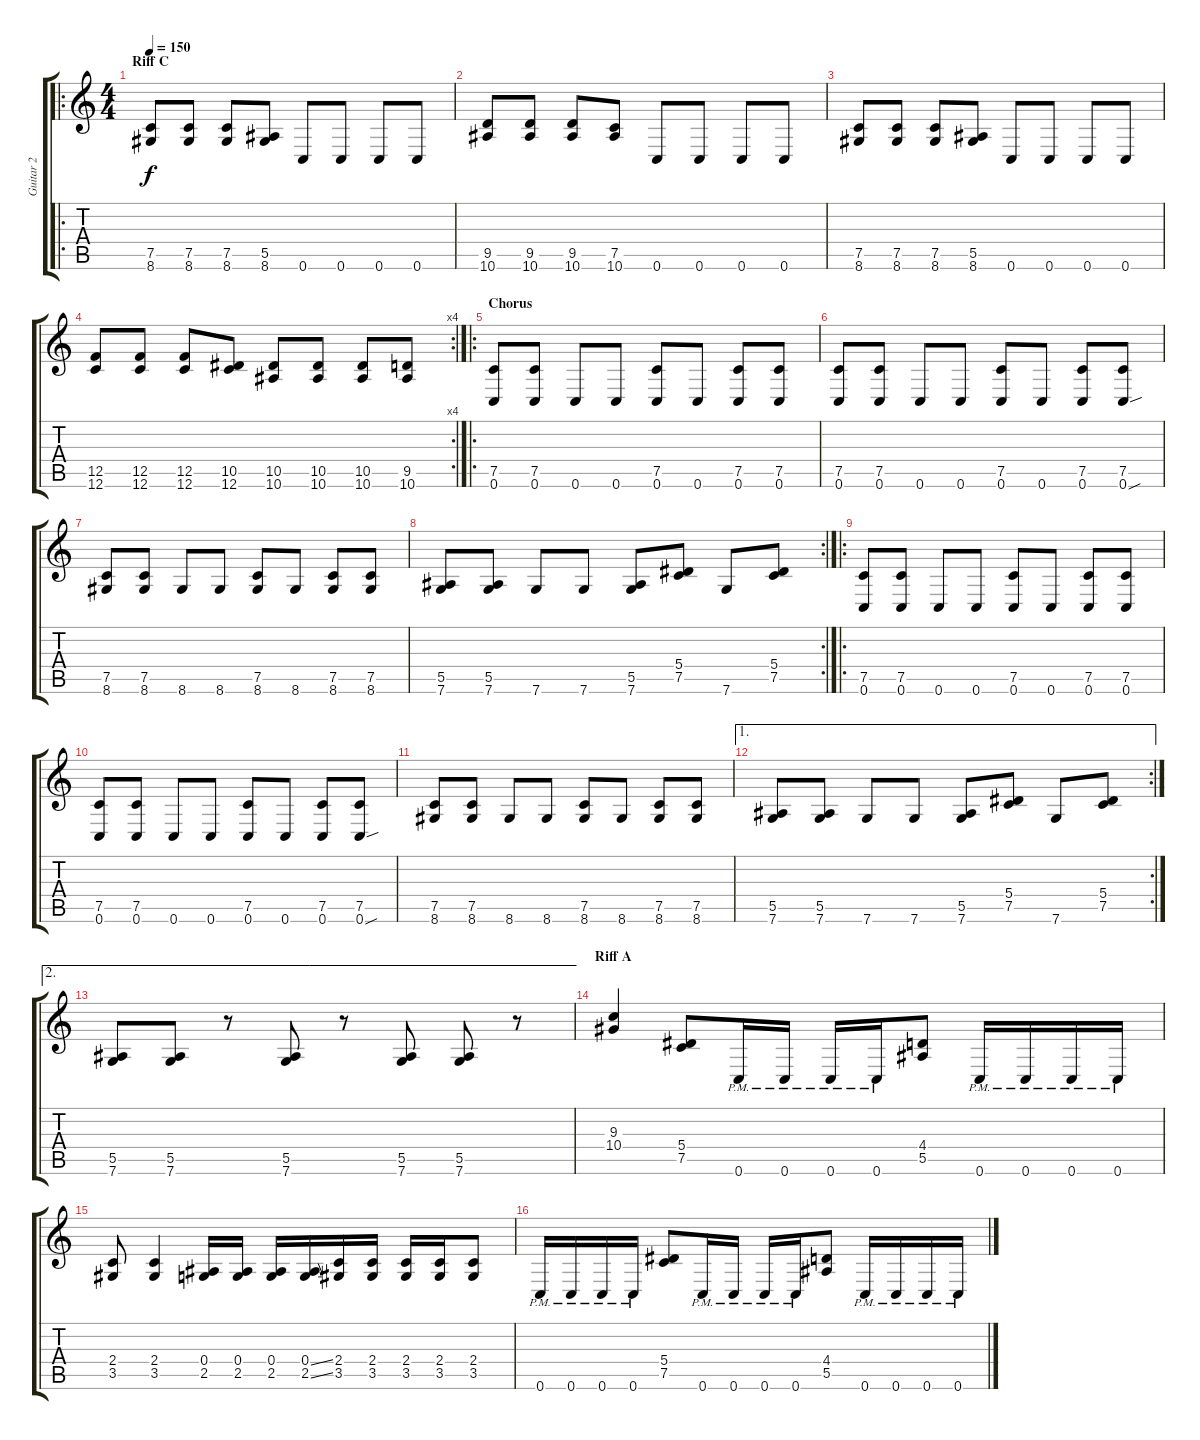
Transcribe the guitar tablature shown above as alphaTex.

\track ("Guitar 2" "Guitar 2") {instrument distortionguitar}
\staff {score tabs}
\tuning (C4 G3 Eb3 Bb2 F2 C2) {hide}
\ro
\ts (4 4)
\section ("" "Riff C")
\tempo 150
\clef g2
\ks c
(7.5 8.6).8{dy f} (7.5 8.6).8 (7.5 8.6).8 (5.5 8.6).8 0.6.8 0.6.8 0.6.8 0.6.8 |
(9.5 10.6).8 (9.5 10.6).8 (9.5 10.6).8 (7.5 10.6).8 0.6.8 0.6.8 0.6.8 0.6.8 |
(7.5 8.6).8 (7.5 8.6).8 (7.5 8.6).8 (5.5 8.6).8 0.6.8 0.6.8 0.6.8 0.6.8 |
\rc 4
(12.5 12.6).8 (12.5 12.6).8 (12.5 12.6).8 (10.5 12.6).8 (10.5 10.6).8 (10.5 10.6).8 (10.5 10.6).8 (9.5 10.6).8 |
\ro
\section ("" "Chorus")
(7.5 0.6).8 (7.5 0.6).8 0.6.8 0.6.8 (7.5 0.6).8 0.6.8 (7.5 0.6).8 (7.5 0.6).8 |
(7.5 0.6).8 (7.5 0.6).8 0.6.8 0.6.8 (7.5 0.6).8 0.6.8 (7.5 0.6).8 (7.5 0.6{sou}).8 |
(7.5 8.6).8 (7.5 8.6).8 8.6.8 8.6.8 (7.5 8.6).8 8.6.8 (7.5 8.6).8 (7.5 8.6).8 |
\rc 2
(5.5 7.6).8 (5.5 7.6).8 7.6.8 7.6.8 (5.5 7.6).8 (5.4 7.5).8 7.6.8 (5.4 7.5).8 |
\ro
(7.5 0.6).8 (7.5 0.6).8 0.6.8 0.6.8 (7.5 0.6).8 0.6.8 (7.5 0.6).8 (7.5 0.6).8 |
(7.5 0.6).8 (7.5 0.6).8 0.6.8 0.6.8 (7.5 0.6).8 0.6.8 (7.5 0.6).8 (7.5 0.6{sou}).8 |
(7.5 8.6).8 (7.5 8.6).8 8.6.8 8.6.8 (7.5 8.6).8 8.6.8 (7.5 8.6).8 (7.5 8.6).8 |
\ae 1
\rc 2
(5.5 7.6).8 (5.5 7.6).8 7.6.8 7.6.8 (5.5 7.6).8 (5.4 7.5).8 7.6.8 (5.4 7.5).8 |
\ae 2
(5.5 7.6).8 (5.5 7.6).8 r.8 (5.5 7.6).8 r.8 (5.5 7.6).8 (5.5 7.6).8 r.8 |
\section ("" "Riff A")
(9.3 10.4).4 (5.4 7.5).8 0.6{pm}.16 0.6{pm}.16 0.6{pm}.16 0.6{pm}.16 (4.4 5.5).8 0.6{pm}.16 0.6{pm}.16 0.6{pm}.16 0.6{pm}.16 |
(2.4 3.5).8 (2.4 3.5).4 (0.4 2.5).16 (0.4 2.5).16 (0.4 2.5).16 (0.4{ss} 2.5{ss}).16 (2.4 3.5).16 (2.4 3.5).16 (2.4 3.5).16 (2.4 3.5).16 (2.4 3.5).8 |
0.6{pm}.16 0.6{pm}.16 0.6{pm}.16 0.6{pm}.16 (5.4 7.5).8 0.6{pm}.16 0.6{pm}.16 0.6{pm}.16 0.6{pm}.16 (4.4 5.5).8 0.6{pm}.16 0.6{pm}.16 0.6{pm}.16 0.6{pm}.16
